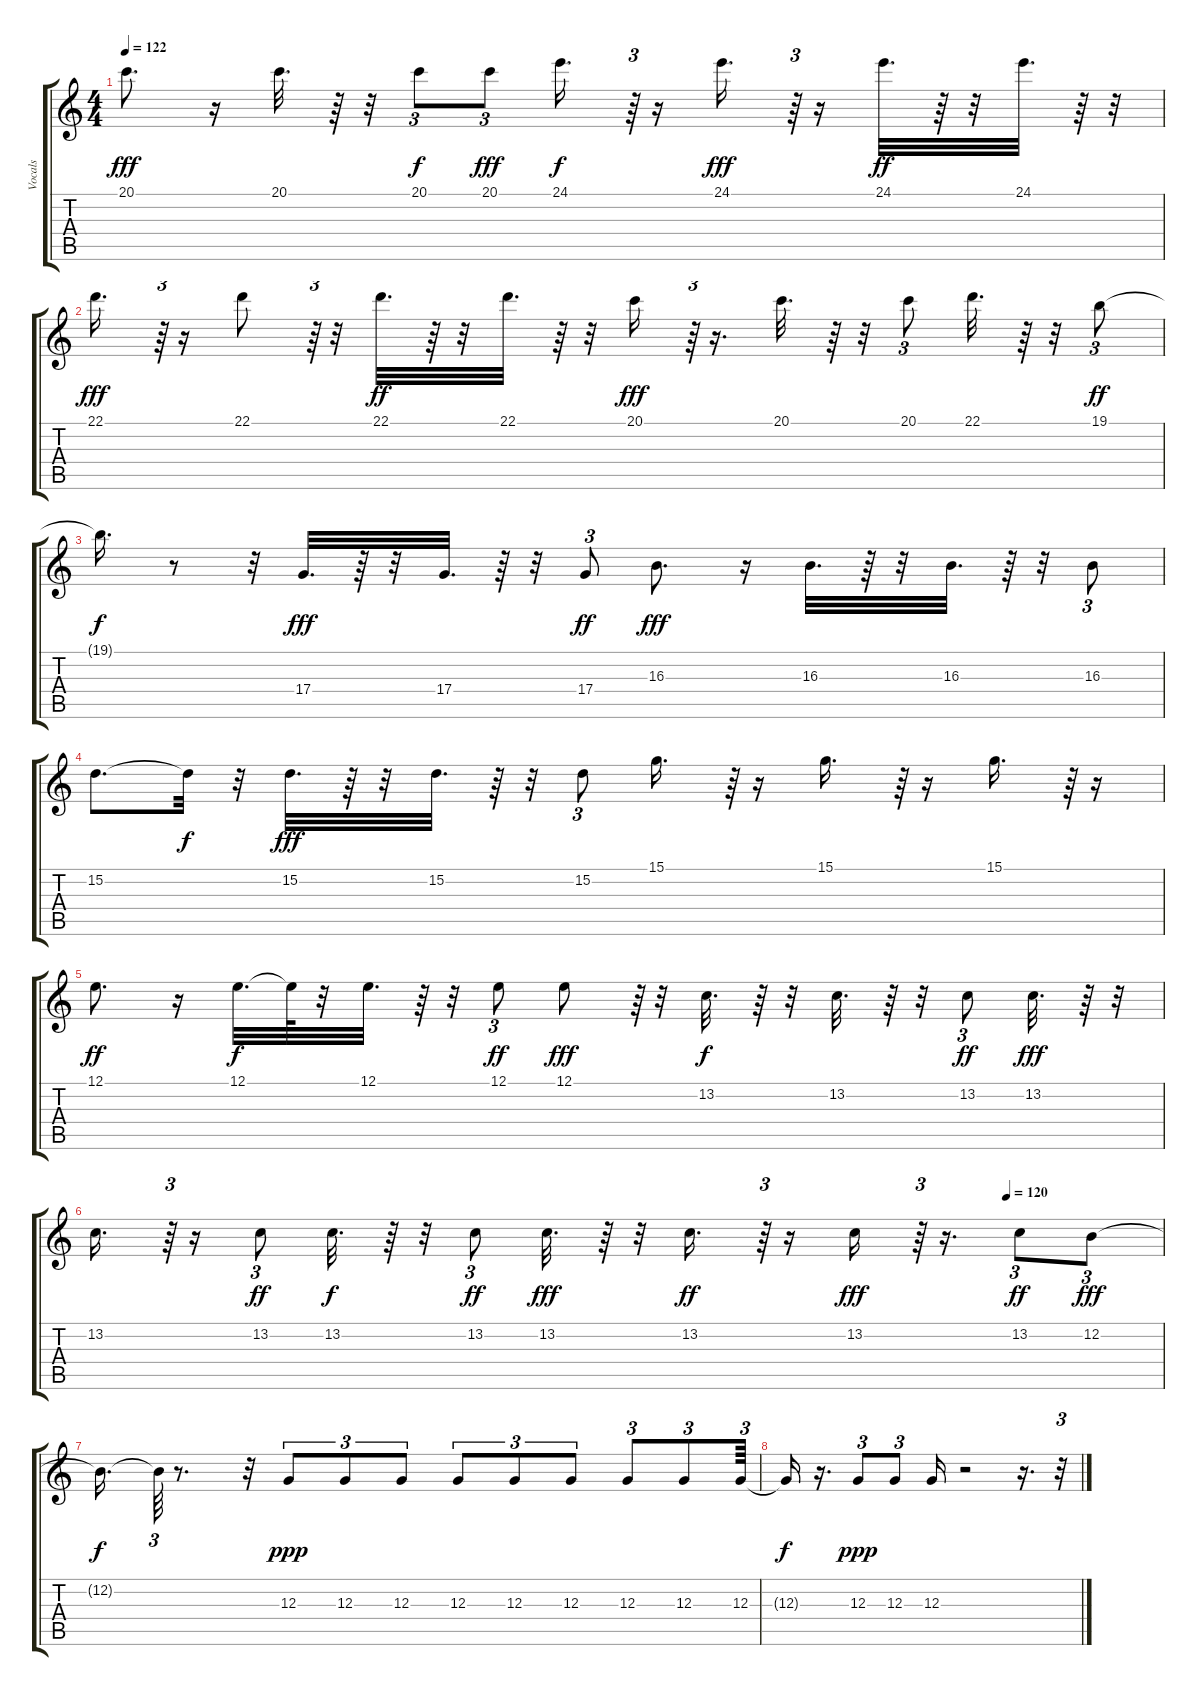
\track ("Vocals" "Vocals") {instrument synthbrass1}
\staff {score tabs}
\tuning (E4 B3 G3 D3 A2 E2) {hide}
\ts (4 4)
\tempo 122
\clef g2
\ks c
20.1.8{d dy fff} r.16 20.1.32{d} r.64 r.32 20.1.8{tu (3 2) dy f} 20.1.8{tu (3 2) dy fff} 24.1.16{d dy f} r.64{tu (3 2)} r.16 24.1.16{d dy fff} r.64{tu (3 2)} r.16 24.1.32{d dy ff} r.64 r.32 24.1.32{d} r.64 r.32 |
22.1.16{d dy fff} r.64{tu (3 2)} r.16 22.1.8 r.64{tu (3 2)} r.32 22.1.32{d dy ff} r.64 r.32 22.1.32{d} r.64 r.32 20.1.16{dy fff} r.64{tu (3 2)} r.16{d} 20.1.32{d} r.64 r.32 20.1.8{tu (3 2)} 22.1.32{d} r.64 r.32 19.1.8{tu (3 2) dy ff} |
19.1{t}.16{d dy f} r.8 r.32 17.4.32{d dy fff} r.64 r.32 17.4.32{d} r.64 r.32 17.4.8{tu (3 2) dy ff} 16.3.8{d dy fff} r.16 16.3.32{d} r.64 r.32 16.3.32{d} r.64 r.32 16.3.8{tu (3 2)} |
15.2.8{d} 15.2{t}.32{dy f} r.32 15.2.32{d dy fff} r.64 r.32 15.2.32{d} r.64 r.32 15.2.8{tu (3 2)} 15.1.16{d} r.64{tu (3 2)} r.16 15.1.16{d} r.64{tu (3 2)} r.16 15.1.16{d} r.64{tu (3 2)} r.16 |
12.1.8{d dy ff} r.16 12.1.32{d dy f} 12.1{t}.64 r.32 12.1.32{d} r.64 r.32 12.1.8{tu (3 2) dy ff} 12.1.8{dy fff} r.64{tu (3 2)} r.32 13.2.32{d dy f} r.64 r.32 13.2.32{d} r.64 r.32 13.2.8{tu (3 2) dy ff} 13.2.32{d dy fff} r.64 r.32 |
\tempo (120 0.8541666666666666)
13.2.16{d} r.64{tu (3 2)} r.16 13.2.8{tu (3 2) dy ff} 13.2.32{d dy f} r.64 r.32 13.2.8{tu (3 2) dy ff} 13.2.32{d dy fff} r.64 r.32 13.2.16{d dy ff} r.64{tu (3 2)} r.16 13.2.16{dy fff} r.64{tu (3 2)} r.16{d} 13.2.8{tu (3 2) dy ff} 12.2.8{tu (3 2) dy fff} |
12.2{t}.16{d dy f} 12.2{t}.64{tu (3 2)} r.8{d} r.32 12.3.8{tu (3 2) dy ppp} 12.3.8{tu (3 2)} 12.3.8{tu (3 2)} 12.3.8{tu (3 2)} 12.3.8{tu (3 2)} 12.3.8{tu (3 2)} 12.3.8{tu (3 2)} 12.3.8{tu (3 2)} 12.3.64{tu (3 2)} |
12.3{t}.16{dy f} r.16{d} 12.3.8{tu (3 2) dy ppp} 12.3.8{tu (3 2)} 12.3.16 r.2 r.16{d} r.32{tu (3 2)}
